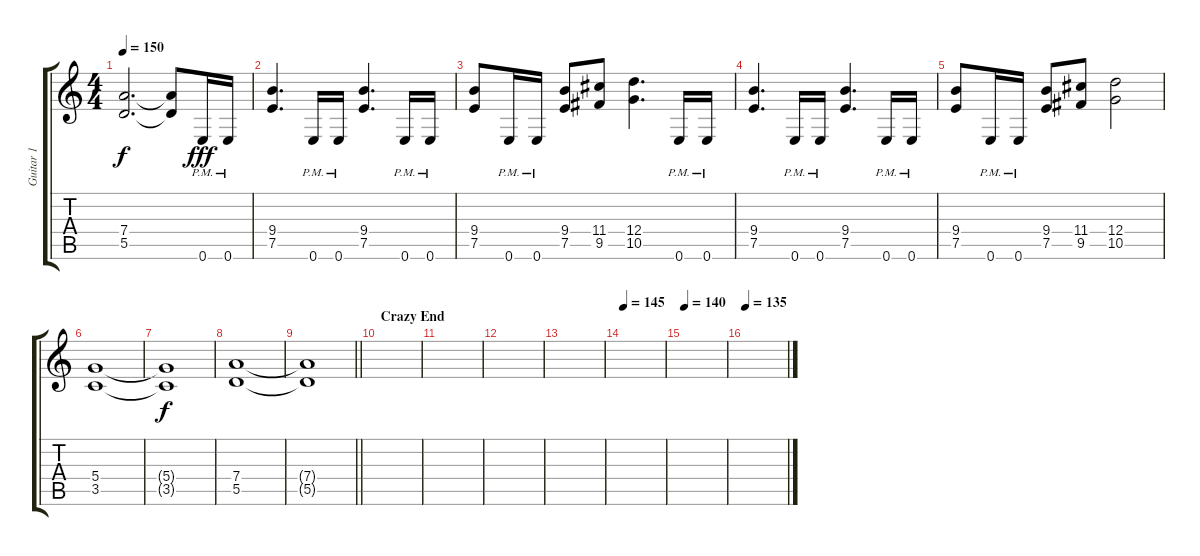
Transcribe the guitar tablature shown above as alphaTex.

\track ("Guitar 1" "Guitar 1") {instrument distortionguitar}
\staff {score tabs}
\tuning (E4 B3 G3 D3 A2 E2) {hide}
\ts (4 4)
\tempo 150
\clef g2
\ks c
(7.4{t} 5.5{t}).2{d dy f} (7.4{t} 5.5{t}).8 0.6{pm}.16{dy fff} 0.6{pm}.16 |
(9.4 7.5).4{d} 0.6{pm}.16 0.6{pm}.16 (9.4 7.5).4{d} 0.6{pm}.16 0.6{pm}.16 |
(9.4 7.5).8 0.6{pm}.16 0.6{pm}.16 (9.4 7.5).8 (11.4 9.5).8 (12.4 10.5).4{d} 0.6{pm}.16 0.6{pm}.16 |
(9.4 7.5).4{d} 0.6{pm}.16 0.6{pm}.16 (9.4 7.5).4{d} 0.6{pm}.16 0.6{pm}.16 |
(9.4 7.5).8 0.6{pm}.16 0.6{pm}.16 (9.4 7.5).8 (11.4 9.5).8 (12.4 10.5).2 |
(5.4 3.5).1 |
(5.4{t} 3.5{t}).1{dy f} |
(7.4 5.5).1 |
\barLineRight lightlight
(7.4{t} 5.5{t}).1 |
\section ("" "Crazy End")
|
|
|
|
\tempo 145
|
\tempo 140
|
\tempo 135
